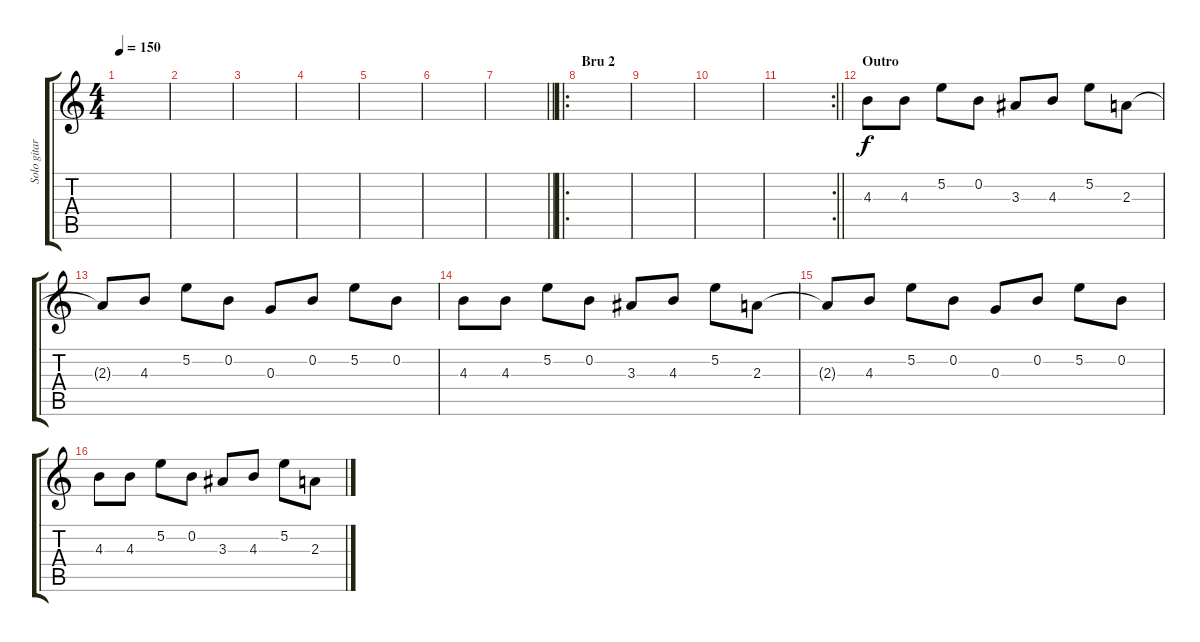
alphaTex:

\track ("Solo gitar" "Solo gitar") {instrument distortionguitar}
\staff {score tabs}
\tuning (E4 B3 G3 D3 A2 E2) {hide}
\ts (4 4)
\tempo 150
\clef g2
\ks c
|
|
|
|
|
|
\barLineRight lightlight
|
\ro
\section ("" "Bru 2")
|
|
|
\rc 2
\barLineRight lightlight
|
\section ("" "Outro")
4.3.8 4.3.8 5.2.8 0.2.8 3.3.8 4.3.8 5.2.8 2.3.8 |
2.3{t}.8 4.3.8 5.2.8 0.2.8 0.3.8 0.2.8 5.2.8 0.2.8 |
4.3.8 4.3.8 5.2.8 0.2.8 3.3.8 4.3.8 5.2.8 2.3.8 |
2.3{t}.8 4.3.8 5.2.8 0.2.8 0.3.8 0.2.8 5.2.8 0.2.8 |
4.3.8 4.3.8 5.2.8 0.2.8 3.3.8 4.3.8 5.2.8 2.3.8
